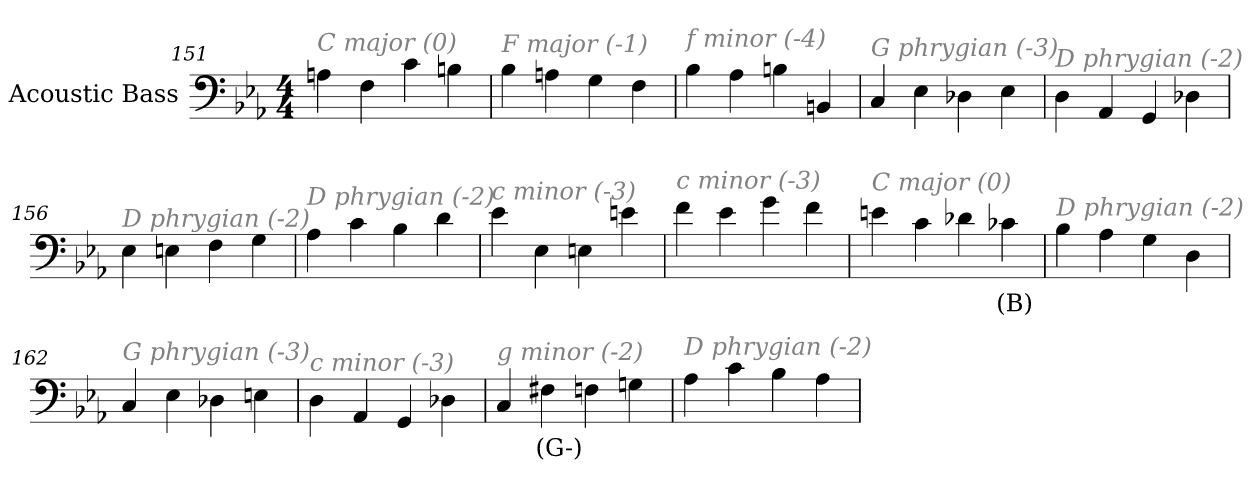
**kern	**text
*part1	*part1
*staff1	*staff1
*I"Acoustic Bass	*
*clefF4	*
*ITrd7c12	*
*k[b-e-a-]	*
*E-:	*
*M4/4	*
=151	=151
!LO:TX:i:color=#808080:t=C major (0)	!
4AAn	.
4FF	.
4C	.
4BBn	.
=152	=152
!LO:TX:i:color=#808080:t=F major (-1)	!
4BB-	.
4AAn	.
4GG	.
4FF	.
=153	=153
!LO:TX:i:color=#808080:t=f minor (-4)	!
4BB-	.
4AA-	.
4BBn	.
4BBBn	.
=154	=154
!LO:TX:i:color=#808080:t=G phrygian (-3)	!
4CC	.
4EE-	.
4DD-X	.
4EE-	.
=155	=155
!LO:TX:i:color=#808080:t=D phrygian (-2)	!
4DD	.
4AAA-	.
4GGG	.
4DD-X	.
=156	=156
!LO:TX:i:color=#808080:t=D phrygian (-2)	!
4EE-	.
4EEn	.
4FF	.
4GG	.
=157	=157
!LO:TX:i:color=#808080:t=D phrygian (-2)	!
4AA-	.
4C	.
4BB-	.
4D	.
=158	=158
!LO:TX:i:color=#808080:t=c minor (-3)	!
4E-	.
4EE-	.
4EEn	.
4En	.
=159	=159
!LO:TX:i:color=#808080:t=c minor (-3)	!
4F	.
4E-	.
4G	.
4F	.
=160	=160
!LO:TX:i:color=#808080:t=C major (0)	!
4En	.
4C	.
4D-X	.
4C-Xi	(B)
=161	=161
!LO:TX:i:color=#808080:t=D phrygian (-2)	!
4BB-	.
4AA-	.
4GG	.
4DD	.
=162	=162
!LO:TX:i:color=#808080:t=G phrygian (-3)	!
4CC	.
4EE-	.
4DD-X	.
4EEn	.
=163	=163
!LO:TX:i:color=#808080:t=c minor (-3)	!
4DD	.
4AAA-	.
4GGG	.
4DD-X	.
=164	=164
!LO:TX:i:color=#808080:t=g minor (-2)	!
4CC	.
4FF#Xj	(G-)
4FF	.
4GGn	.
=165	=165
!LO:TX:i:color=#808080:t=D phrygian (-2)	!
4AA-	.
4C	.
4BB-	.
4AA-	.
=	=
*-	*-
